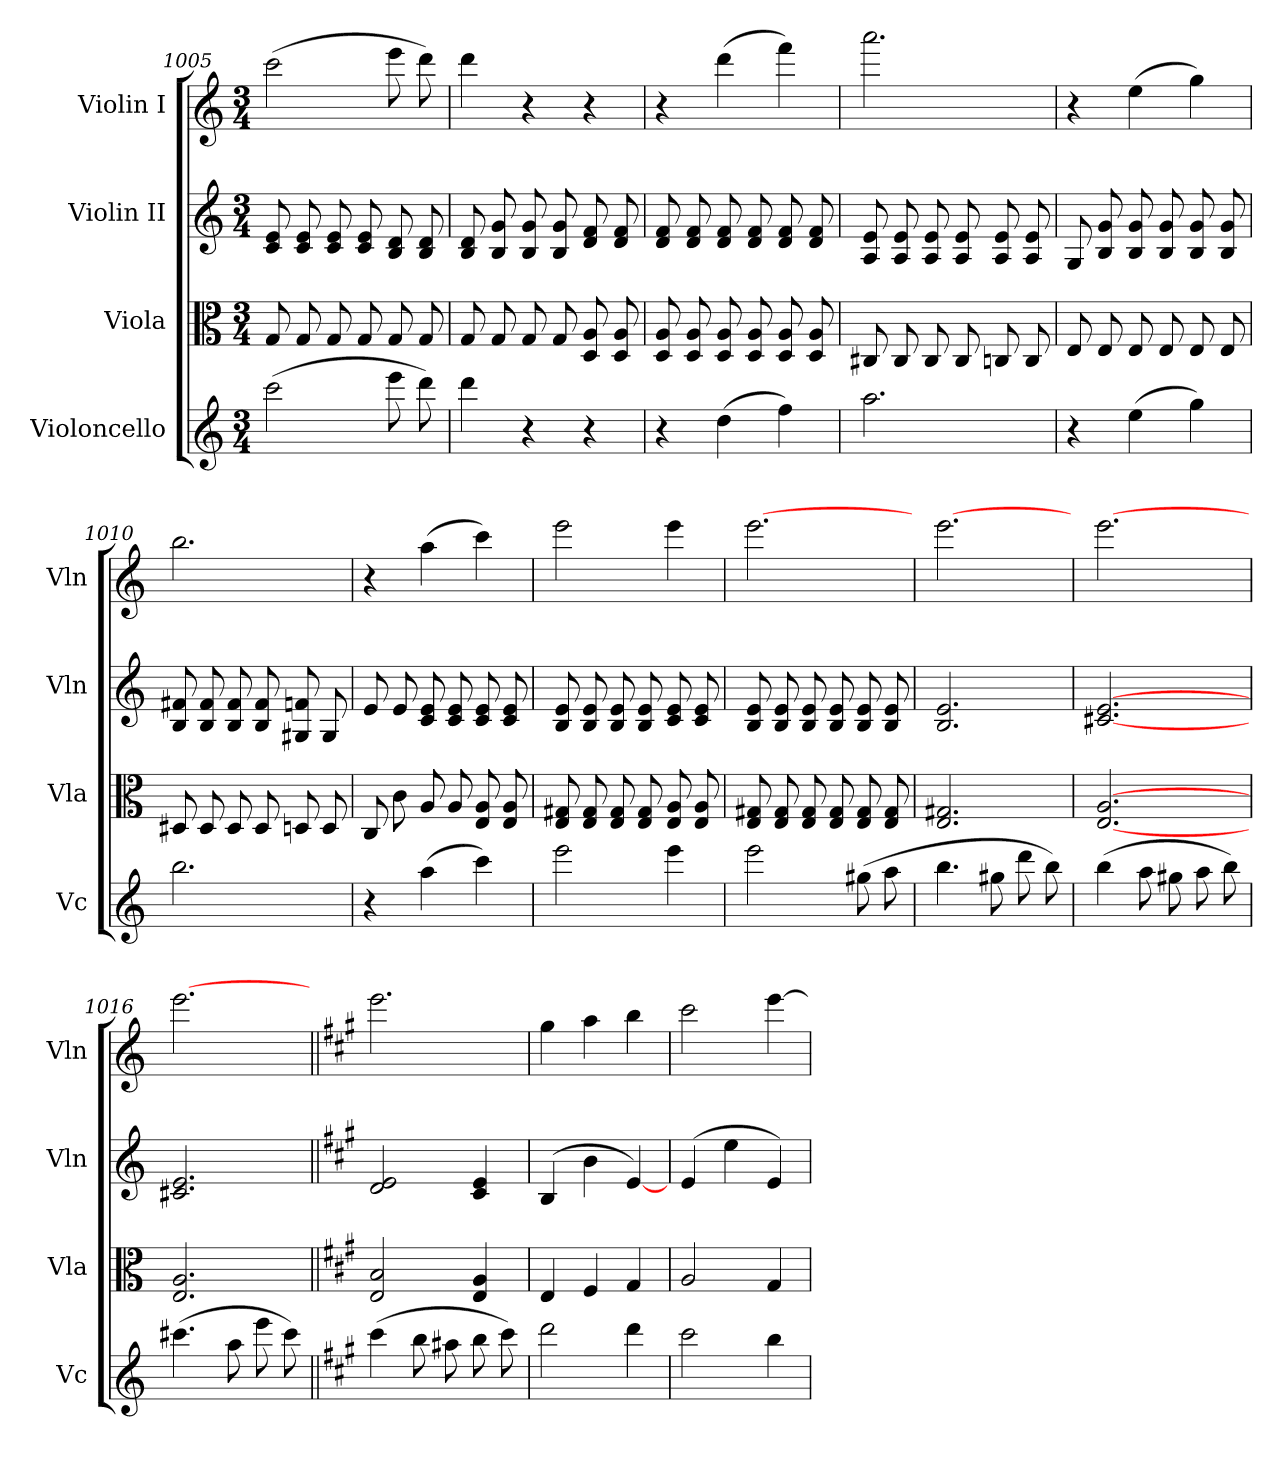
**kern	**kern	**kern	**kern
*part4	*part3	*part2	*part1
*staff4	*staff3	*staff2	*staff1
*I"Violoncello	*I"Viola	*I"Violin II	*I"Violin I
*I'Vc	*I'Vla	*I'Vln	*I'Vln
*clefG2	*clefC3	*clefG2	*clefG2
*k[]	*k[]	*k[]	*k[]
*C:	*C:	*C:	*C:
*M3/4	*M3/4	*M3/4	*M3/4
=1005	=1005	=1005	=1005
(2ccc	8G	8c 8e	(2ccc
.	8G	8c 8e	.
.	8G	8c 8e	.
.	8G	8c 8e	.
8eee	8G	8B 8d	8eee
8ddd)	8G	8B 8d	8ddd)
=1006	=1006	=1006	=1006
4ddd	8G	8B 8d	4ddd
.	8G	8B 8g	.
4r	8G	8B 8g	4r
.	8G	8B 8g	.
4r	8D 8A	8d 8f	4r
.	8D 8A	8d 8f	.
=1007	=1007	=1007	=1007
4r	8D 8A	8d 8f	4r
.	8D 8A	8d 8f	.
(4dd	8D 8A	8d 8f	(4ddd
.	8D 8A	8d 8f	.
4ff)	8D 8A	8d 8f	4fff)
.	8D 8A	8d 8f	.
=1008	=1008	=1008	=1008
2.aa	8C#X	8A 8e	2.aaa
.	8C#	8A 8e	.
.	8C#	8A 8e	.
.	8C#	8A 8e	.
.	8Cn	8A 8e	.
.	8C	8A 8e	.
=1009	=1009	=1009	=1009
4r	8E	8G	4r
.	8E	8B 8g	.
(4ee	8E	8B 8g	(4ee
.	8E	8B 8g	.
4gg)	8E	8B 8g	4gg)
.	8E	8B 8g	.
=1010	=1010	=1010	=1010
2.bb	8D#X	8B 8f#X	2.bb
.	8D#	8B 8f#	.
.	8D#	8B 8f#	.
.	8D#	8B 8f#	.
.	8Dn	8G#X 8fn	.
.	8D	8G#	.
=1011	=1011	=1011	=1011
4r	8C	8e	4r
.	8c	8e	.
(4aa	8A	8c 8e	(4aa
.	8A	8c 8e	.
4ccc)	8E 8A	8c 8e	4ccc)
.	8E 8A	8c 8e	.
=1012	=1012	=1012	=1012
2eee	8E 8G#X	8B 8e	2eee
.	8E 8G#	8B 8e	.
.	8E 8G#	8B 8e	.
.	8E 8G#	8B 8e	.
4eee	8E 8A	8c 8e	4eee
.	8E 8A	8c 8e	.
=1013	=1013	=1013	=1013
2eee	8E 8G#X	8B 8e	[2.eee
.	8E 8G#	8B 8e	.
.	8E 8G#	8B 8e	.
.	8E 8G#	8B 8e	.
(8gg#X	8E 8G#	8B 8e	.
8aa	8E 8G#	8B 8e	.
=1014	=1014	=1014	=1014
4.bb	2.E 2.G#X	2.B 2.e	[2.eee
8gg#X	.	.	.
8ddd	.	.	.
8bb)	.	.	.
=1015	=1015	=1015	=1015
(4bb	[2.E [2.A	[2.c#X [2.e	[2.eee
8aa	.	.	.
8gg#X	.	.	.
8aa	.	.	.
8bb)	.	.	.
=1016	=1016	=1016	=1016
(4.ccc#X	2.E 2.A	2.c#X 2.e	[2.eee
8aa	.	.	.
8eee	.	.	.
8ccc#)	.	.	.
=1017||	=1017||	=1017||	=1017||
*k[f#c#g#]	*k[f#c#g#]	*k[f#c#g#]	*k[f#c#g#]
*A:	*A:	*A:	*A:
(4ccc#	2E 2B	2d 2e	2.eee
8bb	.	.	.
8aa#X	.	.	.
8bb	4E 4A	4c# 4e	.
8ccc#)	.	.	.
=1018	=1018	=1018	=1018
2ddd	4E	(4B	4gg#
.	4F#	4b	4aa
4ddd	4G#	[4e)	4bb
=1019	=1019	=1019	=1019
2ccc#	2A	(4e	2ccc#
.	.	4ee	.
4bb	4G#	4e)	[4eee
=	=	=	=
*-	*-	*-	*-
